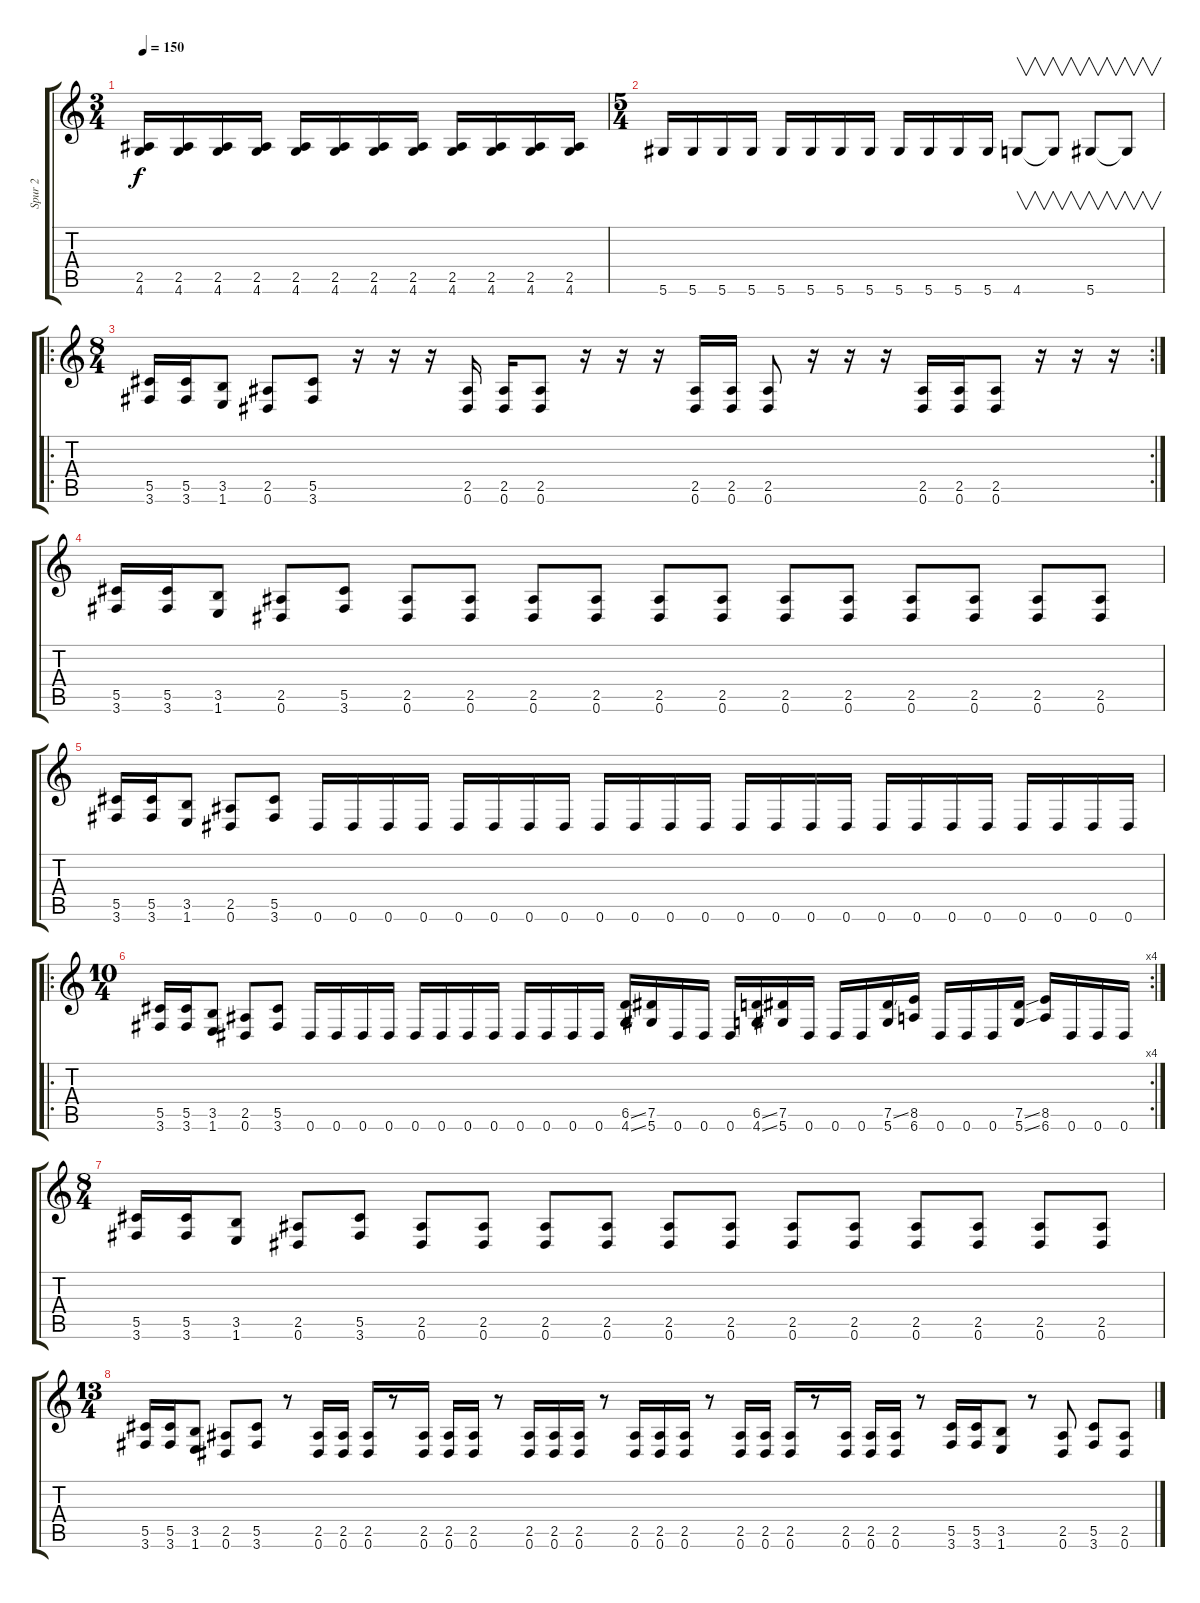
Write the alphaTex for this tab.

\track ("Spur 2" "Spur 2") {instrument distortionguitar}
\staff {score tabs}
\tuning (Eb4 Bb3 Gb3 Db3 Ab2 Eb2) {hide}
\ts (3 4)
\tempo 150
\clef g2
\ks c
(2.5 4.6).16{dy f} (2.5 4.6).16 (2.5 4.6).16 (2.5 4.6).16 (2.5 4.6).16 (2.5 4.6).16 (2.5 4.6).16 (2.5 4.6).16 (2.5 4.6).16 (2.5 4.6).16 (2.5 4.6).16 (2.5 4.6).16 |
\ts (5 4)
5.6.16 5.6.16 5.6.16 5.6.16 5.6.16 5.6.16 5.6.16 5.6.16 5.6.16 5.6.16 5.6.16 5.6.16 4.6.8{v} 4.6{t}.8{v} 5.6.8{v} 5.6{t}.8{v} |
\ro
\rc 2
\ts (8 4)
(5.5 3.6).16 (5.5 3.6).16 (3.5 1.6).8 (2.5 0.6).8 (5.5 3.6).8 r.16 r.16 r.16 (2.5 0.6).16 (2.5 0.6).16 (2.5 0.6).8 r.16 r.16 r.16 (2.5 0.6).16 (2.5 0.6).16 (2.5 0.6).8 r.16 r.16 r.16 (2.5 0.6).16 (2.5 0.6).16 (2.5 0.6).8 r.16 r.16 r.16 |
(5.5 3.6).16 (5.5 3.6).16 (3.5 1.6).8 (2.5 0.6).8 (5.5 3.6).8 (2.5 0.6).8 (2.5 0.6).8 (2.5 0.6).8 (2.5 0.6).8 (2.5 0.6).8 (2.5 0.6).8 (2.5 0.6).8 (2.5 0.6).8 (2.5 0.6).8 (2.5 0.6).8 (2.5 0.6).8 (2.5 0.6).8 |
(5.5 3.6).16 (5.5 3.6).16 (3.5 1.6).8 (2.5 0.6).8 (5.5 3.6).8 0.6.16 0.6.16 0.6.16 0.6.16 0.6.16 0.6.16 0.6.16 0.6.16 0.6.16 0.6.16 0.6.16 0.6.16 0.6.16 0.6.16 0.6.16 0.6.16 0.6.16 0.6.16 0.6.16 0.6.16 0.6.16 0.6.16 0.6.16 0.6.16 |
\ro
\rc 4
\ts (10 4)
(5.5 3.6).16 (5.5 3.6).16 (3.5 1.6).8 (2.5 0.6).8 (5.5 3.6).8 0.6.16 0.6.16 0.6.16 0.6.16 0.6.16 0.6.16 0.6.16 0.6.16 0.6.16 0.6.16 0.6.16 0.6.16 (6.5{ss} 4.6{ss}).16 (7.5 5.6).16 0.6.16 0.6.16 0.6.16 (6.5{ss} 4.6{ss}).16 (7.5 5.6).16 0.6.16 0.6.16 0.6.16 (7.5{ss} 5.6).16 (8.5 6.6).16 0.6.16 0.6.16 0.6.16 (7.5{ss} 5.6{ss}).16 (8.5 6.6).16 0.6.16 0.6.16 0.6.16 |
\ts (8 4)
(5.5 3.6).16 (5.5 3.6).16 (3.5 1.6).8 (2.5 0.6).8 (5.5 3.6).8 (2.5 0.6).8 (2.5 0.6).8 (2.5 0.6).8 (2.5 0.6).8 (2.5 0.6).8 (2.5 0.6).8 (2.5 0.6).8 (2.5 0.6).8 (2.5 0.6).8 (2.5 0.6).8 (2.5 0.6).8 (2.5 0.6).8 |
\ts (13 4)
(5.5 3.6).16 (5.5 3.6).16 (3.5 1.6).8 (2.5 0.6).8 (5.5 3.6).8 r.8 (2.5 0.6).16 (2.5 0.6).16 (2.5 0.6).16 r.8 (2.5 0.6).16 (2.5 0.6).16 (2.5 0.6).16 r.8 (2.5 0.6).16 (2.5 0.6).16 (2.5 0.6).16 r.8 (2.5 0.6).16 (2.5 0.6).16 (2.5 0.6).16 r.8 (2.5 0.6).16 (2.5 0.6).16 (2.5 0.6).16 r.8 (2.5 0.6).16 (2.5 0.6).16 (2.5 0.6).16 r.8 (5.5 3.6).16 (5.5 3.6).16 (3.5 1.6).8 r.8 (2.5 0.6).8 (5.5 3.6).8 (2.5 0.6).8
